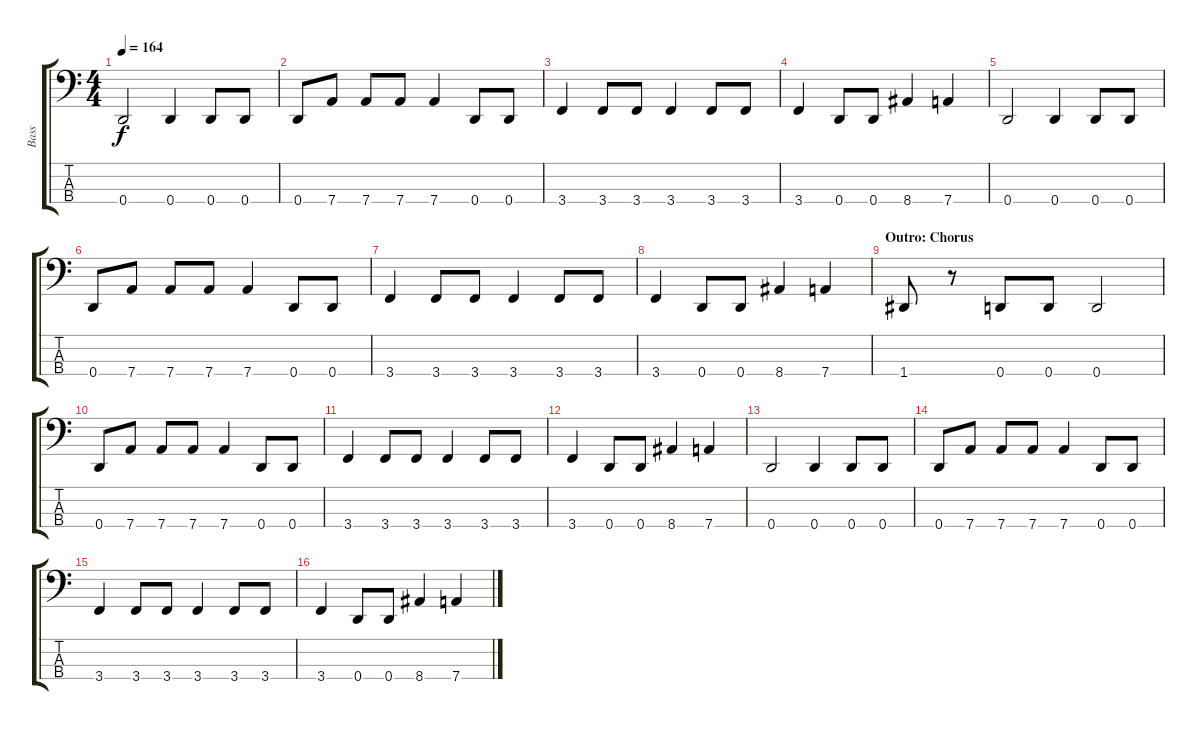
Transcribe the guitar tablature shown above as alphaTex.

\track ("Bass" "Bass") {instrument electricbassfinger}
\staff {score tabs}
\tuning (G2 D2 A1 D1) {hide}
\ts (4 4)
\tempo 164
\clef f4
\ks c
0.4.2{dy f} 0.4.4 0.4.8 0.4.8 |
0.4.8 7.4.8 7.4.8 7.4.8 7.4.4 0.4.8 0.4.8 |
3.4.4 3.4.8 3.4.8 3.4.4 3.4.8 3.4.8 |
3.4.4 0.4.8 0.4.8 8.4.4 7.4.4 |
0.4.2 0.4.4 0.4.8 0.4.8 |
0.4.8 7.4.8 7.4.8 7.4.8 7.4.4 0.4.8 0.4.8 |
3.4.4 3.4.8 3.4.8 3.4.4 3.4.8 3.4.8 |
3.4.4 0.4.8 0.4.8 8.4.4 7.4.4 |
\section ("" "Outro: Chorus")
1.4.8 r.8 0.4.8 0.4.8 0.4.2 |
0.4.8 7.4.8 7.4.8 7.4.8 7.4.4 0.4.8 0.4.8 |
3.4.4 3.4.8 3.4.8 3.4.4 3.4.8 3.4.8 |
3.4.4 0.4.8 0.4.8 8.4.4 7.4.4 |
0.4.2 0.4.4 0.4.8 0.4.8 |
0.4.8 7.4.8 7.4.8 7.4.8 7.4.4 0.4.8 0.4.8 |
3.4.4 3.4.8 3.4.8 3.4.4 3.4.8 3.4.8 |
3.4.4 0.4.8 0.4.8 8.4.4 7.4.4
